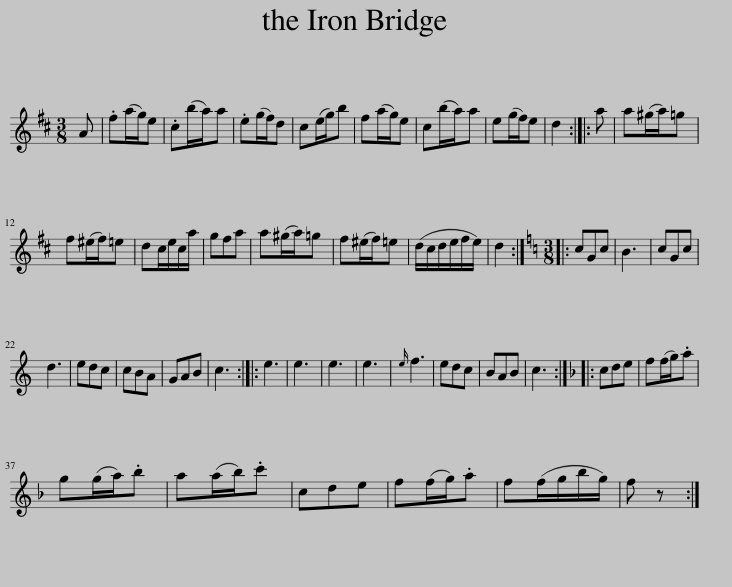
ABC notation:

X:1
L:1/8
M:3/8
I:linebreak $
K:D
V:1 treble
V:1
 A | .f(a/g/)e | .c(b/a/)a | .e(g/f/)d | c(e/g/)b | %5
 f(a/g/)e | c(b/a/)a | e(g/f/)e | d2 :: a | %10
 a(^g/a/)=g |$ f(^e/f/)=e | dc/e/c/a/ | gfa | a(^g/a/)=g | %15
 f(^e/f/)=e | (d/c/d/e/f/e/) | d2 ::[K:C][M:3/8] cGc | B3 | %20
 cGc |$ d3 | edc | cBA | GAB | %25
 c3 :: e3 | e3 | e3 | e3 | %30
{e} f3 | edc | BAB | c3 ::[K:F] cde | %35
 f(f/g/).a |$ g(g/a/).b | a(a/b/).c' | cde | f(f/g/).a | %40
 f(f/g/b/g/) | f z :| %42
